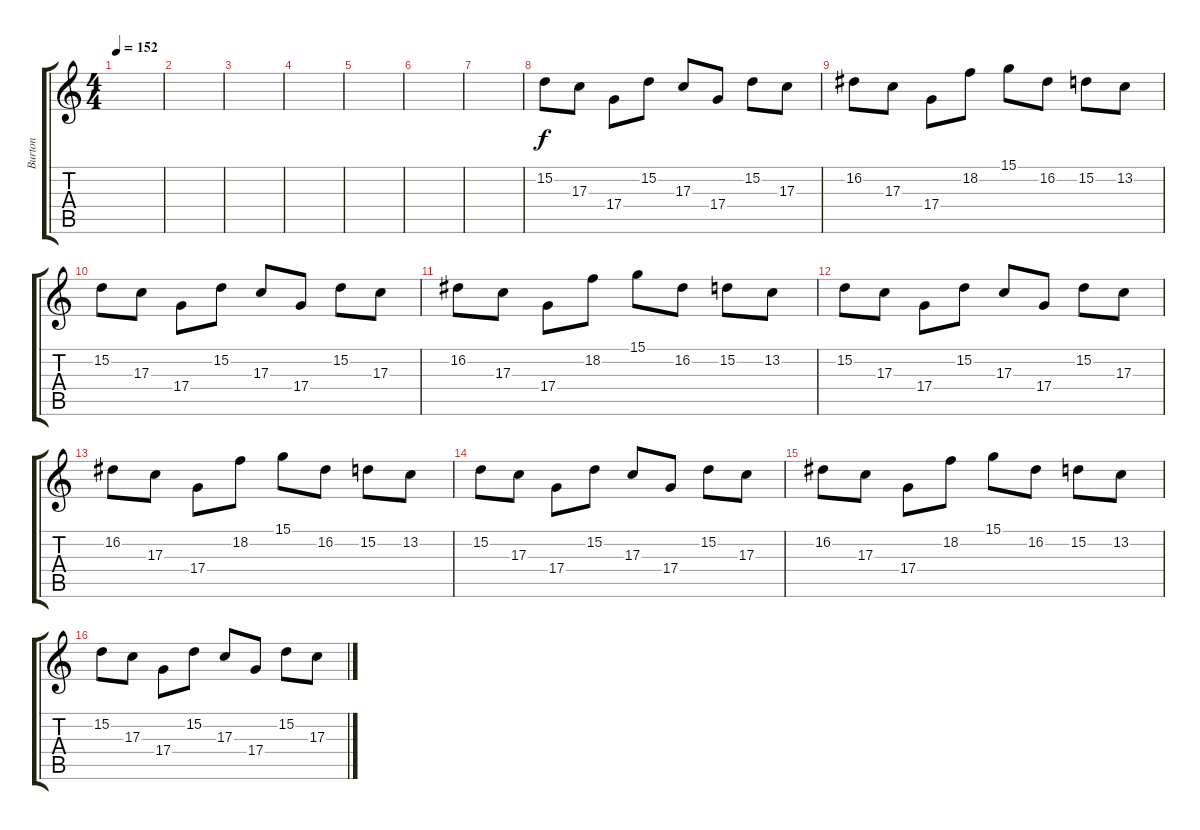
\track ("Burton" "Burton") {instrument fx5brightness}
\staff {score tabs}
\tuning (E4 B3 G3 D3 A2 E2) {hide}
\ts (4 4)
\tempo 152
\clef g2
\ks c
|
|
|
|
|
|
|
15.2.8 17.3.8 17.4.8 15.2.8 17.3.8 17.4.8 15.2.8 17.3.8 |
16.2.8 17.3.8 17.4.8 18.2.8 15.1.8 16.2.8 15.2.8 13.2.8 |
15.2.8 17.3.8 17.4.8 15.2.8 17.3.8 17.4.8 15.2.8 17.3.8 |
16.2.8 17.3.8 17.4.8 18.2.8 15.1.8 16.2.8 15.2.8 13.2.8 |
15.2.8 17.3.8 17.4.8 15.2.8 17.3.8 17.4.8 15.2.8 17.3.8 |
16.2.8 17.3.8 17.4.8 18.2.8 15.1.8 16.2.8 15.2.8 13.2.8 |
15.2.8 17.3.8 17.4.8 15.2.8 17.3.8 17.4.8 15.2.8 17.3.8 |
16.2.8 17.3.8 17.4.8 18.2.8 15.1.8 16.2.8 15.2.8 13.2.8 |
15.2.8 17.3.8 17.4.8 15.2.8 17.3.8 17.4.8 15.2.8 17.3.8
